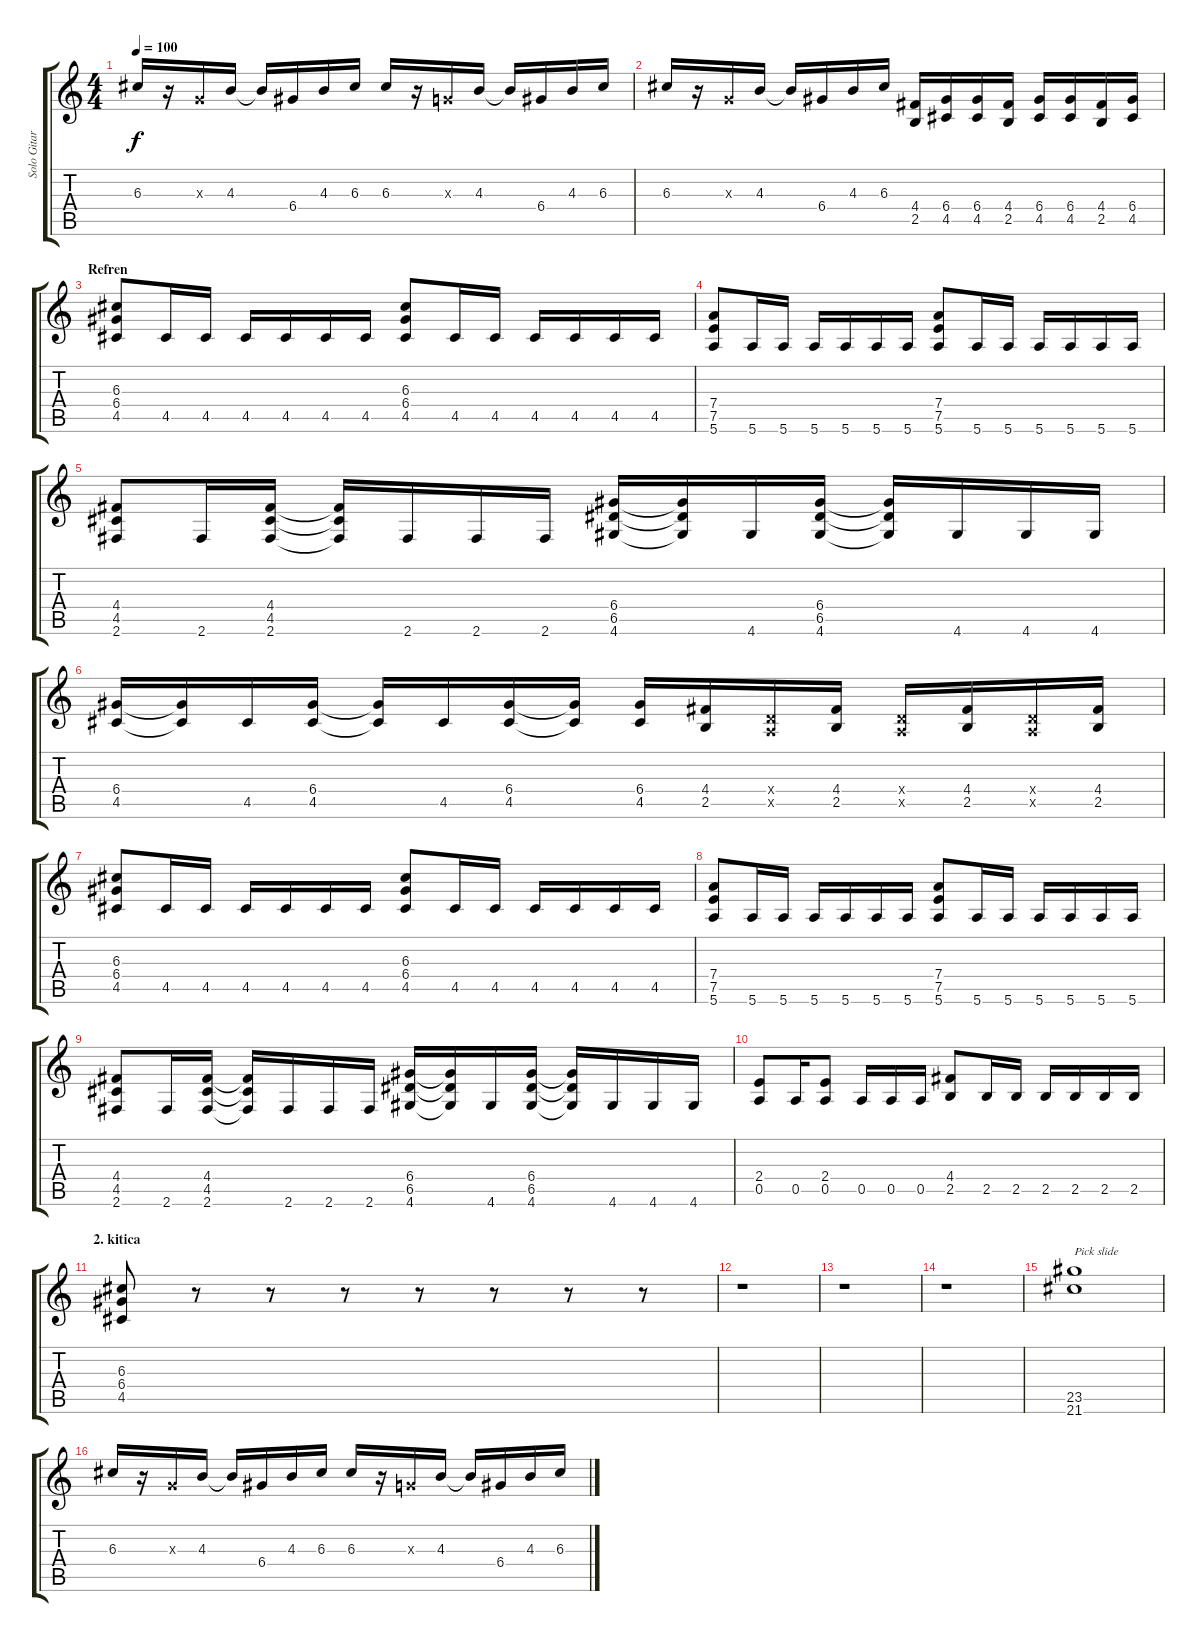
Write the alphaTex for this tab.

\track ("Solo Gitara" "Solo Gitar") {instrument distortionguitar}
\staff {score tabs}
\tuning (E4 B3 G3 D3 A2 E2) {hide}
\ts (4 4)
\tempo 100
\clef g2
\ks c
6.3.16{dy f} r.16 0.3{x}.16 4.3.16 4.3{t}.16 6.4.16 4.3.16 6.3.16 6.3.16 r.16 0.3{x}.16 4.3.16 4.3{t}.16 6.4.16 4.3.16 6.3.16 |
6.3.16 r.16 0.3{x}.16 4.3.16 4.3{t}.16 6.4.16 4.3.16 6.3.16 (4.4 2.5).16 (6.4 4.5).16 (6.4 4.5).16 (4.4 2.5).16 (6.4 4.5).16 (6.4 4.5).16 (4.4 2.5).16 (6.4 4.5).16 |
\section ("" "Refren")
(6.3 6.4 4.5).8 4.5.16 4.5.16 4.5.16 4.5.16 4.5.16 4.5.16 (6.3 6.4 4.5).8 4.5.16 4.5.16 4.5.16 4.5.16 4.5.16 4.5.16 |
(7.4 7.5 5.6).8 5.6.16 5.6.16 5.6.16 5.6.16 5.6.16 5.6.16 (7.4 7.5 5.6).8 5.6.16 5.6.16 5.6.16 5.6.16 5.6.16 5.6.16 |
(4.4 4.5 2.6).8 2.6.16 (4.4 4.5 2.6).16 (4.4{t} 4.5{t} 2.6{t}).16 2.6.16 2.6.16 2.6.16 (6.4 6.5 4.6).16 (6.4{t} 6.5{t} 4.6{t}).16 4.6.16 (6.4 6.5 4.6).16 (6.4{t} 6.5{t} 4.6{t}).16 4.6.16 4.6.16 4.6.16 |
(6.4 4.5).16 (6.4{t} 4.5{t}).16 4.5.16 (6.4 4.5).16 (6.4{t} 4.5{t}).16 4.5.16 (6.4 4.5).16 (6.4{t} 4.5{t}).16 (6.4 4.5).16 (4.4 2.5).16 (0.4{x} 0.5{x}).16 (4.4 2.5).16 (0.4{x} 0.5{x}).16 (4.4 2.5).16 (0.4{x} 0.5{x}).16 (4.4 2.5).16 |
(6.3 6.4 4.5).8 4.5.16 4.5.16 4.5.16 4.5.16 4.5.16 4.5.16 (6.3 6.4 4.5).8 4.5.16 4.5.16 4.5.16 4.5.16 4.5.16 4.5.16 |
(7.4 7.5 5.6).8 5.6.16 5.6.16 5.6.16 5.6.16 5.6.16 5.6.16 (7.4 7.5 5.6).8 5.6.16 5.6.16 5.6.16 5.6.16 5.6.16 5.6.16 |
(4.4 4.5 2.6).8 2.6.16 (4.4 4.5 2.6).16 (4.4{t} 4.5{t} 2.6{t}).16 2.6.16 2.6.16 2.6.16 (6.4 6.5 4.6).16 (6.4{t} 6.5{t} 4.6{t}).16 4.6.16 (6.4 6.5 4.6).16 (6.4{t} 6.5{t} 4.6{t}).16 4.6.16 4.6.16 4.6.16 |
(2.4 0.5).8 0.5.16 (2.4 0.5).8 0.5.16 0.5.16 0.5.16 (4.4 2.5).8 2.5.16 2.5.16 2.5.16 2.5.16 2.5.16 2.5.16 |
\section ("" "2. kitica")
(6.3 6.4 4.5).8 r.8 r.8 r.8 r.8 r.8 r.8 r.8 |
r.1 |
r.1 |
r.1 |
(23.5 21.6).1{txt "Pick slide" instrument guitarharmonics} |
6.3.16{instrument distortionguitar} r.16 0.3{x}.16 4.3.16 4.3{t}.16 6.4.16 4.3.16 6.3.16 6.3.16 r.16 0.3{x}.16 4.3.16 4.3{t}.16 6.4.16 4.3.16 6.3.16
